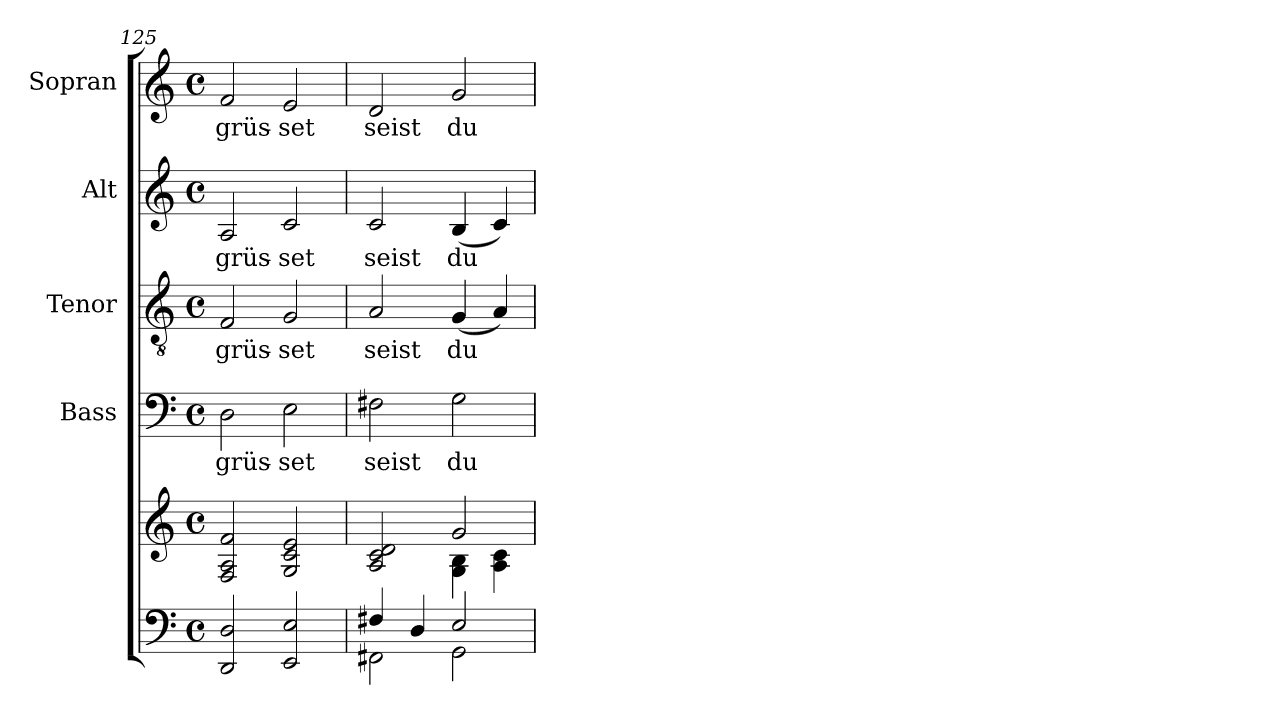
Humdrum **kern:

**kern	**kern	**kern	**text	**kern	**text	**kern	**text	**kern	**text
*part5	*part5	*part4	*part4	*part3	*part3	*part2	*part2	*part1	*part1
*staff6	*staff5	*staff4	*staff4	*staff3	*staff3	*staff2	*staff2	*staff1	*staff1
*	*	*I"Bass	*	*I"Tenor	*	*I"Alt	*	*I"Sopran	*
*	*	*I'B.	*	*I'T.	*	*I'A.	*	*I'S.	*
*clefF4	*clefG2	*clefF4	*	*clefGv2	*	*clefG2	*	*clefG2	*
*k[]	*k[]	*k[]	*	*k[]	*	*k[]	*	*k[]	*
*C:	*C:	*C:	*	*C:	*	*C:	*	*C:	*
*M4/4	*M4/4	*M4/4	*	*M4/4	*	*M4/4	*	*M4/4	*
*met(c)	*met(c)	*met(c)	*	*met(c)	*	*met(c)	*	*met(c)	*
=125	=125	=125	=125	=125	=125	=125	=125	=125	=125
!	!	!	!LO:LY:b	!	!LO:LY:b	!	!LO:LY:b	!	!LO:LY:b
2DD/ 2D/	2F/ 2A/ 2f/	2D\	-grüs-	2F/	-grüs-	2A/	-grüs-	2f/	-grüs-
!	!	!	!LO:LY:b	!	!LO:LY:b	!	!LO:LY:b	!	!LO:LY:b
2EE/ 2E/	2G/ 2c/ 2e/	2E\	-set	2G/	-set	2c/	-set	2e/	-set
=126	=126	=126	=126	=126	=126	=126	=126	=126	=126
*^	*^	*	*	*	*	*	*	*	*
!	!	!	!	!	!LO:LY:b	!	!LO:LY:b	!	!LO:LY:b	!	!LO:LY:b
4F#X/	2FF#X\	2A/ 2c/ 2d/	2ryy	2F#X\	seist	2A/	seist	2c/	seist	2d/	seist
4D/	.	.	.	.	.	.	.	.	.	.	.
!	!	!	!	!	!LO:LY:b	!	!LO:LY:b	!	!LO:LY:b	!	!LO:LY:b
2E/	2GG\	2g/	4G\ 4B\	2G\	du	(<4G/	du	(<4B/	du	2g/	du
.	.	.	4A\ 4c\	.	.	4A/)	.	4c/)	.	.	.
*v	*v	*	*	*	*	*	*	*	*	*	*
*	*v	*v	*	*	*	*	*	*	*	*
=	=	=	=	=	=	=	=	=	=
*-	*-	*-	*-	*-	*-	*-	*-	*-	*-
